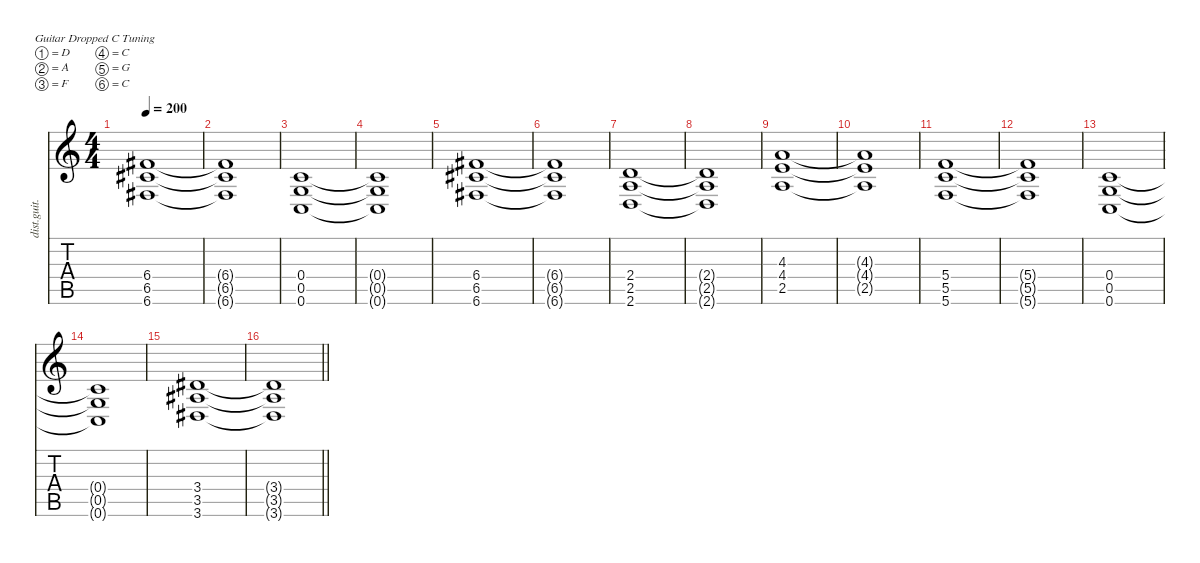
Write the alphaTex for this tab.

\defaultSystemsLayout 4
\hideDynamics
\bracketExtendMode nobrackets
\otherSystemsTrackNameOrientation horizontal
\track ("Spur 7" "dist.guit.") {instrument distortionguitar}
\staff {score tabs}
\tuning (D4 A3 F3 C3 G2 C2)
\ts (4 4)
\tempo 200
\clef g2
\ks c
(6.4{acc #} 6.5{acc #} 6.6{acc #}).1{dy f} |
(6.4{t acc #} 6.5{t acc #} 6.6{t acc #}).1 |
(0.4 0.5 0.6).1 |
(0.4{t} 0.5{t} 0.6{t}).1 |
(6.4{acc #} 6.5{acc #} 6.6{acc #}).1 |
(6.4{t acc #} 6.5{t acc #} 6.6{t acc #}).1 |
(2.4 2.5 2.6).1 |
(2.4{t} 2.5{t} 2.6{t}).1 |
(4.3 4.4 2.5).1 |
(4.3{t} 4.4{t} 2.5{t}).1 |
(5.4 5.5 5.6).1 |
(5.4{t} 5.5{t} 5.6{t}).1 |
(0.4 0.5 0.6).1 |
(0.4{t} 0.5{t} 0.6{t}).1 |
(3.4{acc #} 3.5{acc #} 3.6{acc #}).1 |
\barLineRight lightlight
(3.4{t acc #} 3.5{t acc #} 3.6{t acc #}).1
